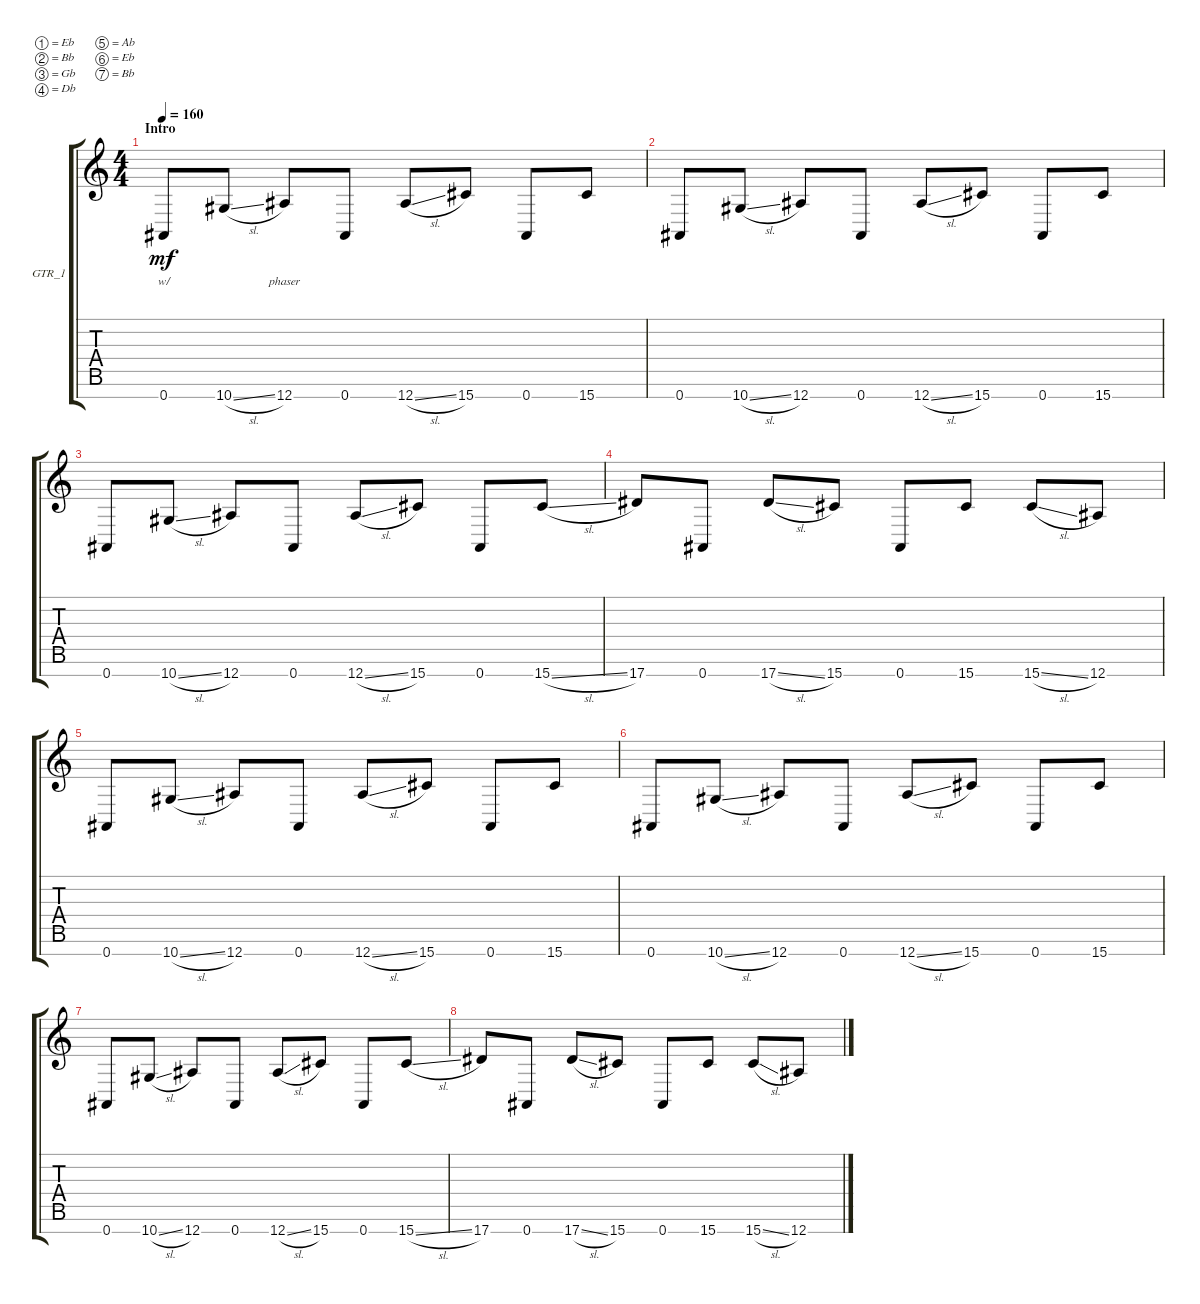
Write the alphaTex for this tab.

\defaultSystemsLayout 4
\bracketExtendMode groupsimilarinstruments
\firstSystemTrackNameOrientation horizontal
\otherSystemsTrackNameOrientation horizontal
\track ("GTR_1" "GTR_1") {instrument distortionguitar}
\staff {score tabs}
\tuning (Eb4 Bb3 Gb3 Db3 Ab2 Eb2 Bb1)
\ts (4 4)
\section ("" "Intro")
\tempo 160
\clef g2
\ks c
0.7.8{lyrics (0 "") lyrics (1 "w/") lyrics (2 "") lyrics (3 "") lyrics (4 "") dy mf instrument distortionguitar} 10.7{sl}.8{lyrics (0 "") lyrics (1 "") lyrics (2 "") lyrics (3 "") lyrics (4 "")} 12.7.8{lyrics (0 "") lyrics (1 "phaser") lyrics (2 "") lyrics (3 "") lyrics (4 "")} 0.7.8{lyrics (0 "") lyrics (1 "") lyrics (2 "") lyrics (3 "") lyrics (4 "")} 12.7{sl}.8{lyrics (0 "") lyrics (1 "") lyrics (2 "") lyrics (3 "") lyrics (4 "")} 15.7.8{lyrics (0 "") lyrics (1 "") lyrics (2 "") lyrics (3 "") lyrics (4 "")} 0.7.8 15.7.8 |
0.7.8 10.7{sl}.8 12.7.8 0.7.8 12.7{sl}.8 15.7.8 0.7.8 15.7.8 |
0.7.8{lyrics (0 "") lyrics (1 "") lyrics (2 "") lyrics (3 "") lyrics (4 "")} 10.7{sl}.8{lyrics (0 "") lyrics (1 "") lyrics (2 "") lyrics (3 "") lyrics (4 "")} 12.7.8{lyrics (0 "") lyrics (1 "") lyrics (2 "") lyrics (3 "") lyrics (4 "")} 0.7.8{lyrics (0 "") lyrics (1 "") lyrics (2 "") lyrics (3 "") lyrics (4 "")} 12.7{sl}.8{lyrics (0 "") lyrics (1 "") lyrics (2 "") lyrics (3 "") lyrics (4 "")} 15.7.8{lyrics (0 "") lyrics (1 "") lyrics (2 "") lyrics (3 "") lyrics (4 "")} 0.7.8{lyrics (0 "") lyrics (1 "") lyrics (2 "") lyrics (3 "") lyrics (4 "")} 15.7{sl}.8{lyrics (0 "") lyrics (1 "") lyrics (2 "") lyrics (3 "") lyrics (4 "")} |
17.7.8{lyrics (0 "") lyrics (1 "") lyrics (2 "") lyrics (3 "") lyrics (4 "")} 0.7.8{lyrics (0 "") lyrics (1 "") lyrics (2 "") lyrics (3 "") lyrics (4 "")} 17.7{sl}.8{lyrics (0 "") lyrics (1 "") lyrics (2 "") lyrics (3 "") lyrics (4 "")} 15.7.8{lyrics (0 "") lyrics (1 "") lyrics (2 "") lyrics (3 "") lyrics (4 "")} 0.7.8{lyrics (0 "") lyrics (1 "") lyrics (2 "") lyrics (3 "") lyrics (4 "")} 15.7.8{lyrics (0 "") lyrics (1 "") lyrics (2 "") lyrics (3 "") lyrics (4 "")} 15.7{sl}.8{lyrics (0 "") lyrics (1 "") lyrics (2 "") lyrics (3 "") lyrics (4 "")} 12.7.8{lyrics (0 "") lyrics (1 "") lyrics (2 "") lyrics (3 "") lyrics (4 "")} |
0.7.8{lyrics (0 "") lyrics (1 "") lyrics (2 "") lyrics (3 "") lyrics (4 "")} 10.7{sl}.8{lyrics (0 "") lyrics (1 "") lyrics (2 "") lyrics (3 "") lyrics (4 "")} 12.7.8{lyrics (0 "") lyrics (1 "") lyrics (2 "") lyrics (3 "") lyrics (4 "")} 0.7.8{lyrics (0 "") lyrics (1 "") lyrics (2 "") lyrics (3 "") lyrics (4 "")} 12.7{sl}.8{lyrics (0 "") lyrics (1 "") lyrics (2 "") lyrics (3 "") lyrics (4 "")} 15.7.8{lyrics (0 "") lyrics (1 "") lyrics (2 "") lyrics (3 "") lyrics (4 "")} 0.7.8{lyrics (0 "") lyrics (1 "") lyrics (2 "") lyrics (3 "") lyrics (4 "")} 15.7.8{lyrics (0 "") lyrics (1 "") lyrics (2 "") lyrics (3 "") lyrics (4 "")} |
0.7.8{lyrics (0 "") lyrics (1 "") lyrics (2 "") lyrics (3 "") lyrics (4 "")} 10.7{sl}.8{lyrics (0 "") lyrics (1 "") lyrics (2 "") lyrics (3 "") lyrics (4 "")} 12.7.8{lyrics (0 "") lyrics (1 "") lyrics (2 "") lyrics (3 "") lyrics (4 "")} 0.7.8{lyrics (0 "") lyrics (1 "") lyrics (2 "") lyrics (3 "") lyrics (4 "")} 12.7{sl}.8{lyrics (0 "") lyrics (1 "") lyrics (2 "") lyrics (3 "") lyrics (4 "")} 15.7.8{lyrics (0 "") lyrics (1 "") lyrics (2 "") lyrics (3 "") lyrics (4 "")} 0.7.8{lyrics (0 "") lyrics (1 "") lyrics (2 "") lyrics (3 "") lyrics (4 "")} 15.7.8{lyrics (0 "") lyrics (1 "") lyrics (2 "") lyrics (3 "") lyrics (4 "")} |
0.7.8{lyrics (0 "") lyrics (1 "") lyrics (2 "") lyrics (3 "") lyrics (4 "")} 10.7{sl}.8{lyrics (0 "") lyrics (1 "") lyrics (2 "") lyrics (3 "") lyrics (4 "")} 12.7.8{lyrics (0 "") lyrics (1 "") lyrics (2 "") lyrics (3 "") lyrics (4 "")} 0.7.8{lyrics (0 "") lyrics (1 "") lyrics (2 "") lyrics (3 "") lyrics (4 "")} 12.7{sl}.8{lyrics (0 "") lyrics (1 "") lyrics (2 "") lyrics (3 "") lyrics (4 "")} 15.7.8{lyrics (0 "") lyrics (1 "") lyrics (2 "") lyrics (3 "") lyrics (4 "")} 0.7.8{lyrics (0 "") lyrics (1 "") lyrics (2 "") lyrics (3 "") lyrics (4 "")} 15.7{sl}.8{lyrics (0 "") lyrics (1 "") lyrics (2 "") lyrics (3 "") lyrics (4 "")} |
17.7.8{lyrics (0 "") lyrics (1 "") lyrics (2 "") lyrics (3 "") lyrics (4 "")} 0.7.8{lyrics (0 "") lyrics (1 "") lyrics (2 "") lyrics (3 "") lyrics (4 "")} 17.7{sl}.8{lyrics (0 "") lyrics (1 "") lyrics (2 "") lyrics (3 "") lyrics (4 "")} 15.7.8{lyrics (0 "") lyrics (1 "") lyrics (2 "") lyrics (3 "") lyrics (4 "")} 0.7.8{lyrics (0 "") lyrics (1 "") lyrics (2 "") lyrics (3 "") lyrics (4 "")} 15.7.8{lyrics (0 "") lyrics (1 "") lyrics (2 "") lyrics (3 "") lyrics (4 "")} 15.7{sl}.8{lyrics (0 "") lyrics (1 "") lyrics (2 "") lyrics (3 "") lyrics (4 "")} 12.7.8{lyrics (0 "") lyrics (1 "") lyrics (2 "") lyrics (3 "") lyrics (4 "")}
